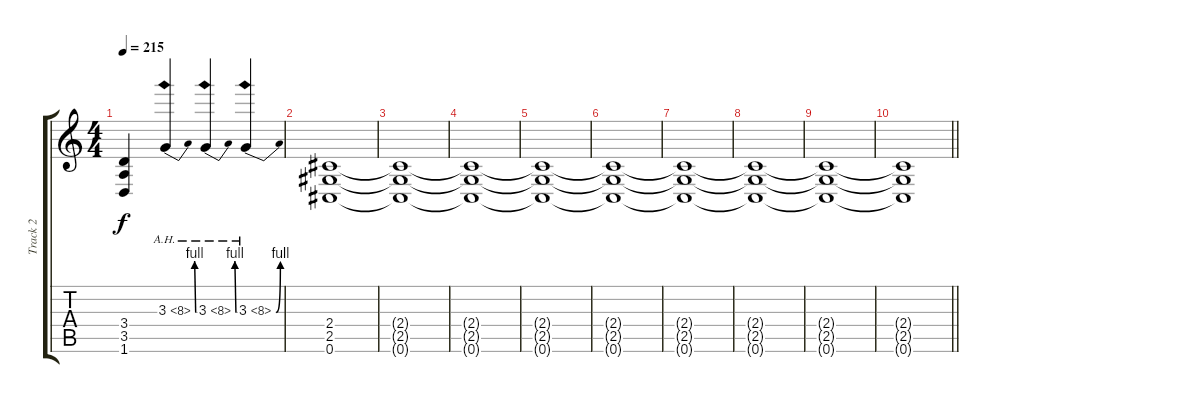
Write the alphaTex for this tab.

\track ("Track 2" "Track 2") {instrument distortionguitar}
\staff {score tabs}
\tuning (Db4 Ab3 E3 B2 Gb2 Db2) {hide}
\ts (4 4)
\tempo 215
\clef g2
\ks c
(3.4 3.5 1.6).4{dy f} 3.3{be (bend 0 0 60 4) ah 5}.4 3.3{be (bend 0 0 60 4) ah 5}.4 3.3{be (bend 0 0 60 4) ah 5}.4 |
(2.4 2.5 0.6).1 |
(2.4{t} 2.5{t} 0.6{t}).1 |
(2.4{t} 2.5{t} 0.6{t}).1 |
(2.4{t} 2.5{t} 0.6{t}).1 |
(2.4{t} 2.5{t} 0.6{t}).1 |
(2.4{t} 2.5{t} 0.6{t}).1 |
(2.4{t} 2.5{t} 0.6{t}).1 |
(2.4{t} 2.5{t} 0.6{t}).1 |
\barLineRight lightlight
(2.4{t} 2.5{t} 0.6{t}).1
